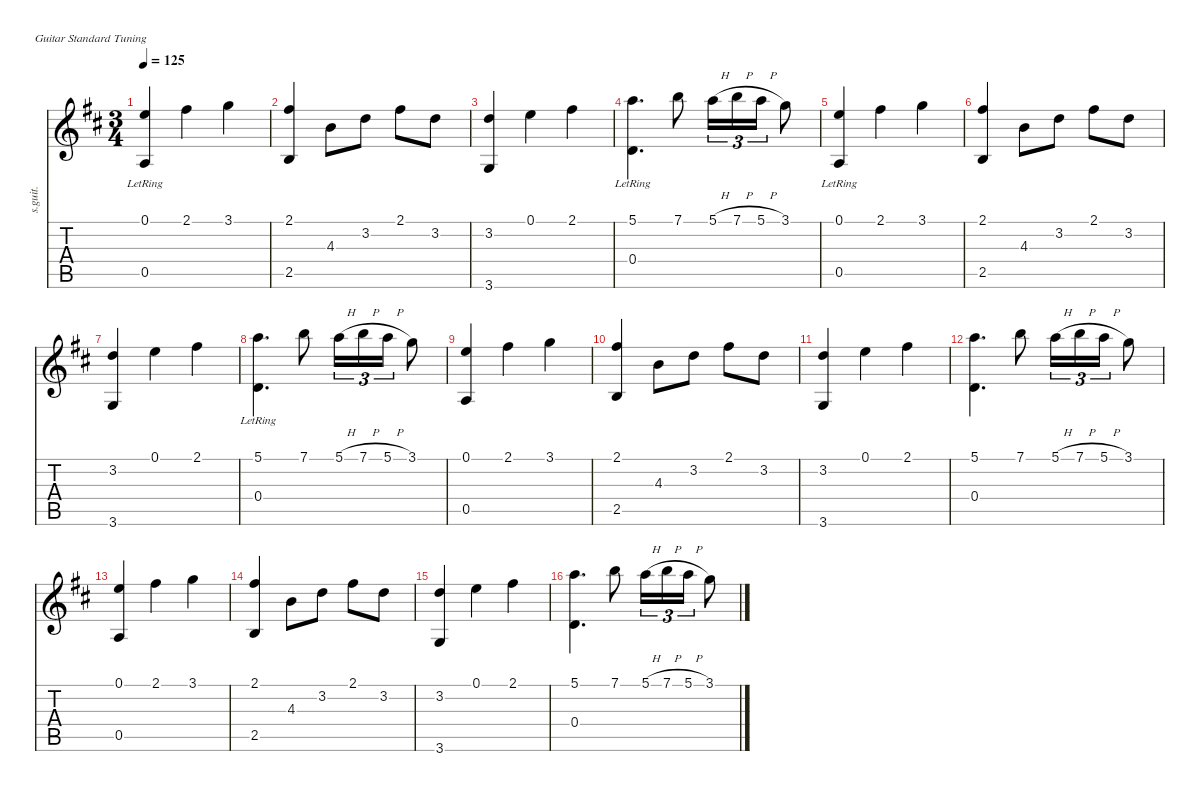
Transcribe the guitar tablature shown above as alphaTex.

\defaultSystemsLayout 4
\hideDynamics
\bracketExtendMode nobrackets
\track ("Guitar Acoustic 2" "s.guit.") {instrument acousticguitarsteel}
\staff {score tabs}
\tuning (E4 B3 G3 D3 A2 E2)
\ts (3 4)
\tempo 125
\clef g2
\ks d
(0.1{acc forcenatural} 0.5{lr acc forcenatural}).4{dy mp beam Up} 2.1{acc #}.4{beam Down} 3.1{acc forcenatural}.4{beam Down} |
(2.1{acc #} 2.5{acc forcenatural}).4{beam Up} 4.3{acc forcenatural}.8{beam Down} 3.2{acc forcenatural}.8{beam Down} 2.1{acc #}.8{beam Down} 3.2{acc forcenatural}.8{beam Down} |
(3.2{acc forcenatural} 3.6{acc forcenatural}).4{beam Up} 0.1{acc forcenatural}.4{beam Down} 2.1{acc #}.4{beam Down} |
(5.1{acc forcenatural} 0.4{lr acc forcenatural}).4{d beam Down} 7.1{acc forcenatural}.8{beam Down} 5.1{h acc forcenatural}.16{tu (3 2) beam Down} 7.1{h acc forcenatural}.16{tu (3 2) beam Down} 5.1{h acc forcenatural}.16{tu (3 2) beam Down} 3.1{acc forcenatural}.8{beam Down} |
(0.1{acc forcenatural} 0.5{lr acc forcenatural}).4{beam Up} 2.1{acc #}.4{beam Down} 3.1{acc forcenatural}.4{beam Down} |
(2.1{acc #} 2.5{acc forcenatural}).4{beam Up} 4.3{acc forcenatural}.8{beam Down} 3.2{acc forcenatural}.8{beam Down} 2.1{acc #}.8{beam Down} 3.2{acc forcenatural}.8{beam Down} |
(3.2{acc forcenatural} 3.6{acc forcenatural}).4{beam Up} 0.1{acc forcenatural}.4{beam Down} 2.1{acc #}.4{beam Down} |
(5.1{acc forcenatural} 0.4{lr acc forcenatural}).4{d beam Down} 7.1{acc forcenatural}.8{beam Down} 5.1{h acc forcenatural}.16{tu (3 2) beam Down} 7.1{h acc forcenatural}.16{tu (3 2) beam Down} 5.1{h acc forcenatural}.16{tu (3 2) beam Down} 3.1{acc forcenatural}.8{beam Down} |
(0.1{acc forcenatural} 0.5{acc forcenatural}).4{beam Up} 2.1{acc #}.4{beam Down} 3.1{acc forcenatural}.4{beam Down} |
(2.1{acc #} 2.5{acc forcenatural}).4{beam Up} 4.3{acc forcenatural}.8{beam Down} 3.2{acc forcenatural}.8{beam Down} 2.1{acc #}.8{beam Down} 3.2{acc forcenatural}.8{beam Down} |
(3.2{acc forcenatural} 3.6{acc forcenatural}).4{beam Up} 0.1{acc forcenatural}.4{beam Down} 2.1{acc #}.4{beam Down} |
(5.1{acc forcenatural} 0.4{acc forcenatural}).4{d beam Down} 7.1{acc forcenatural}.8{beam Down} 5.1{h acc forcenatural}.16{tu (3 2) beam Down} 7.1{h acc forcenatural}.16{tu (3 2) beam Down} 5.1{h acc forcenatural}.16{tu (3 2) beam Down} 3.1{acc forcenatural}.8{beam Down} |
(0.1{acc forcenatural} 0.5{acc forcenatural}).4{beam Up} 2.1{acc #}.4{beam Down} 3.1{acc forcenatural}.4{beam Down} |
(2.1{acc #} 2.5{acc forcenatural}).4{beam Up} 4.3{acc forcenatural}.8{beam Down} 3.2{acc forcenatural}.8{beam Down} 2.1{acc #}.8{beam Down} 3.2{acc forcenatural}.8{beam Down} |
(3.2{acc forcenatural} 3.6{acc forcenatural}).4{beam Up} 0.1{acc forcenatural}.4{beam Down} 2.1{acc #}.4{beam Down} |
(5.1{acc forcenatural} 0.4{acc forcenatural}).4{d beam Down} 7.1{acc forcenatural}.8{beam Down} 5.1{h acc forcenatural}.16{tu (3 2) beam Down} 7.1{h acc forcenatural}.16{tu (3 2) beam Down} 5.1{h acc forcenatural}.16{tu (3 2) beam Down} 3.1{acc forcenatural}.8{beam Down}
